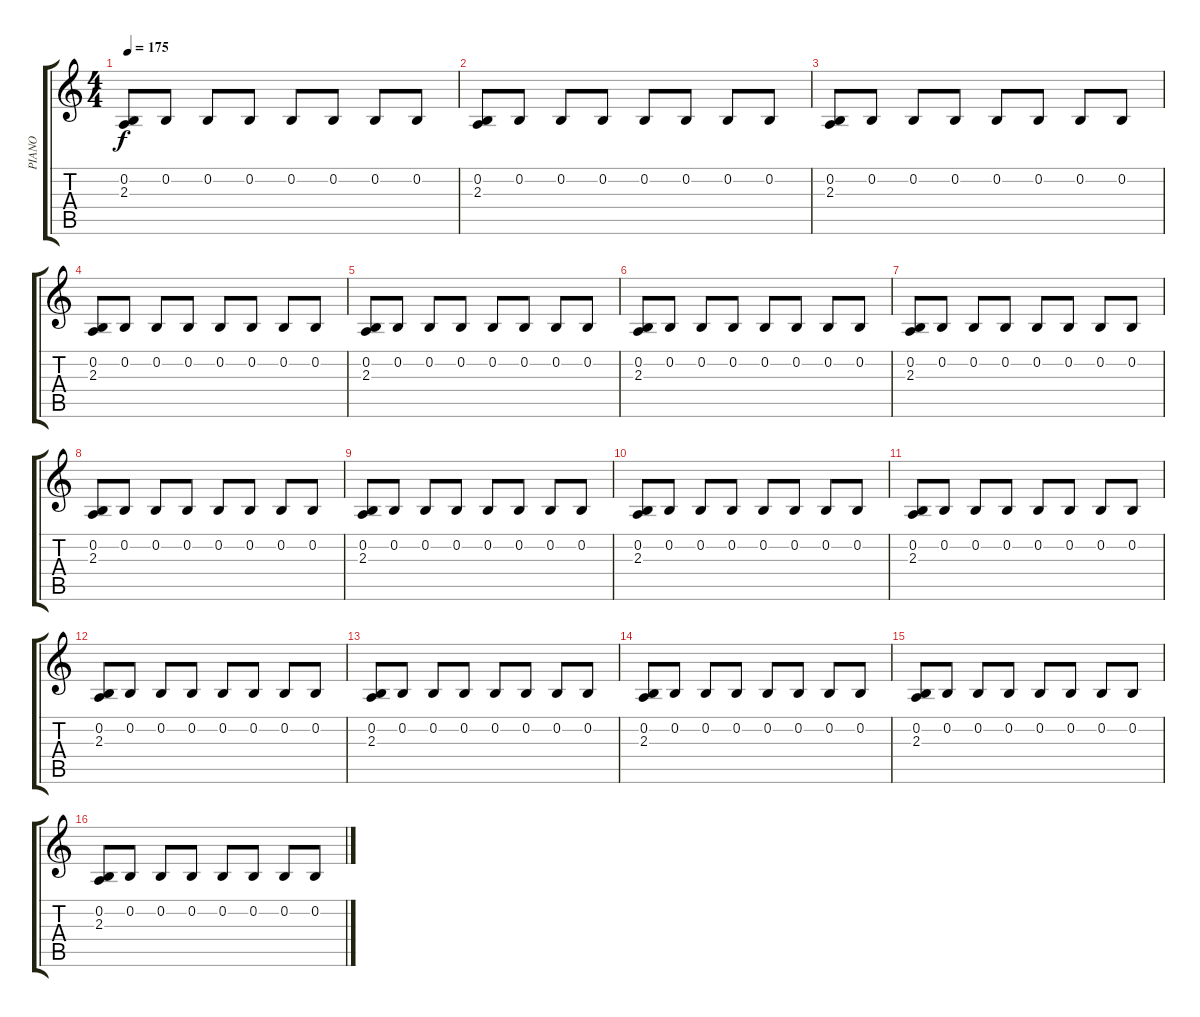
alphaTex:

\track ("PIANO" "PIANO") {instrument acousticgrandpiano}
\staff {score tabs}
\tuning (E4 B3 G3 D3 A2 E2) {hide}
\ts (4 4)
\tempo 175
\clef g2
\ks c
(0.2 2.3).8{dy f} 0.2.8 0.2.8 0.2.8 0.2.8 0.2.8 0.2.8 0.2.8 |
(0.2 2.3).8 0.2.8 0.2.8 0.2.8 0.2.8 0.2.8 0.2.8 0.2.8 |
(0.2 2.3).8 0.2.8 0.2.8 0.2.8 0.2.8 0.2.8 0.2.8 0.2.8 |
(0.2 2.3).8 0.2.8 0.2.8 0.2.8 0.2.8 0.2.8 0.2.8 0.2.8 |
(0.2 2.3).8 0.2.8 0.2.8 0.2.8 0.2.8 0.2.8 0.2.8 0.2.8 |
(0.2 2.3).8 0.2.8 0.2.8 0.2.8 0.2.8 0.2.8 0.2.8 0.2.8 |
(0.2 2.3).8 0.2.8 0.2.8 0.2.8 0.2.8 0.2.8 0.2.8 0.2.8 |
(0.2 2.3).8 0.2.8 0.2.8 0.2.8 0.2.8 0.2.8 0.2.8 0.2.8 |
(0.2 2.3).8 0.2.8 0.2.8 0.2.8 0.2.8 0.2.8 0.2.8 0.2.8 |
(0.2 2.3).8 0.2.8 0.2.8 0.2.8 0.2.8 0.2.8 0.2.8 0.2.8 |
(0.2 2.3).8 0.2.8 0.2.8 0.2.8 0.2.8 0.2.8 0.2.8 0.2.8 |
(0.2 2.3).8 0.2.8 0.2.8 0.2.8 0.2.8 0.2.8 0.2.8 0.2.8 |
(0.2 2.3).8 0.2.8 0.2.8 0.2.8 0.2.8 0.2.8 0.2.8 0.2.8 |
(0.2 2.3).8 0.2.8 0.2.8 0.2.8 0.2.8 0.2.8 0.2.8 0.2.8 |
(0.2 2.3).8 0.2.8 0.2.8 0.2.8 0.2.8 0.2.8 0.2.8 0.2.8 |
(0.2 2.3).8 0.2.8 0.2.8 0.2.8 0.2.8 0.2.8 0.2.8 0.2.8
